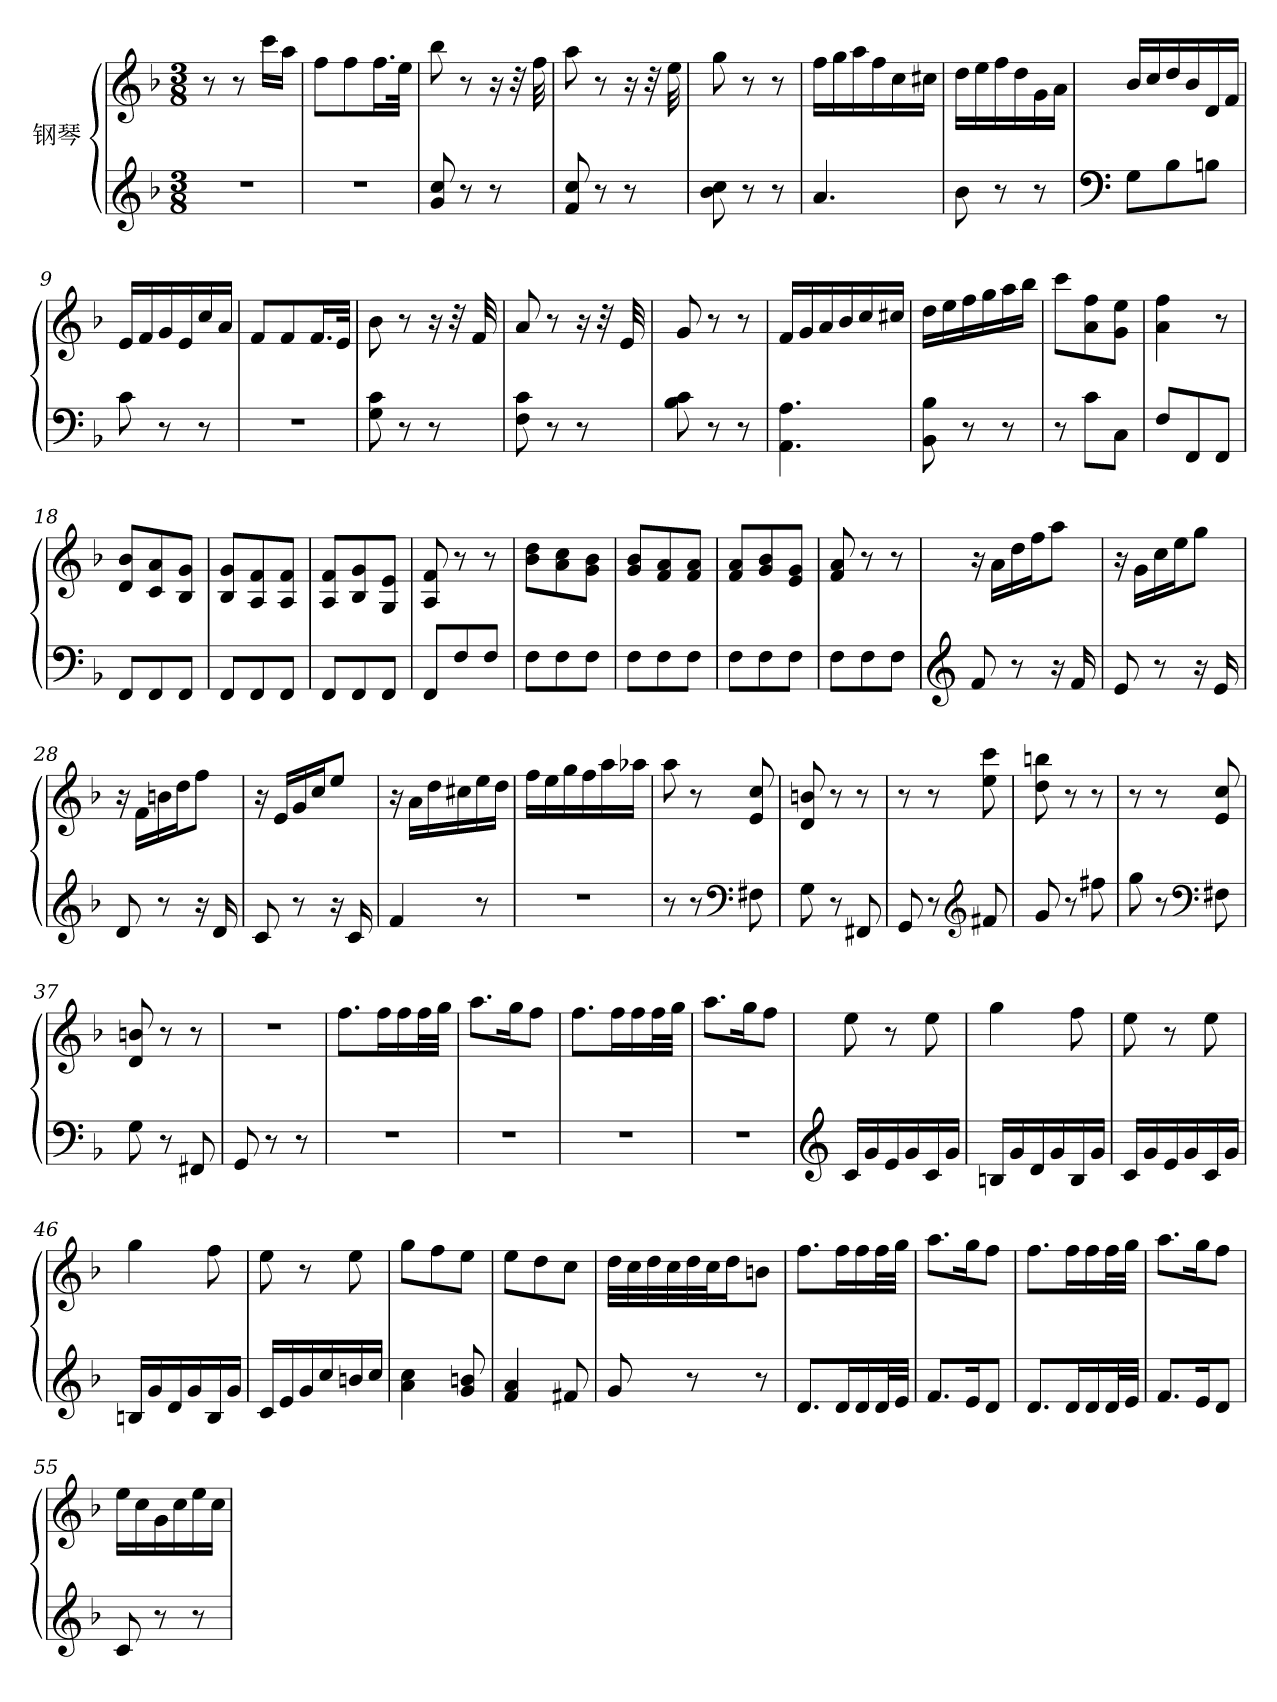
**kern	**kern
*part2	*part1
*staff2	*staff1
*I"钢琴	*I"钢琴
*clefG2	*clefG2
*k[b-]	*k[b-]
*M3/8	*M3/8
*MM120	*MM120
=1	=1
4.r	8r
.	8r
.	16ccc\LL
.	16aa\JJ
=2	=2
4.r	8ff\L
.	8ff\
.	16.ff\L
.	32ee\JJk
=3	=3
8g/ 8cc/	8bb-\
8r	8r
8r	16r
.	32r
.	32ff\
=4	=4
8f/ 8cc/	8aa\
8r	8r
8r	16r
.	32r
.	32ee\
=5	=5
8b-\ 8cc\	8gg\
8r	8r
8r	8r
=6	=6
4.a/	16ff\LL
.	16gg\
.	16aa\
.	16ff\
.	16cc\
.	16cc#X\JJ
=7	=7
8b-\	16dd\LL
.	16ee\
8r	16ff\
.	16dd\
8r	16g\
.	16a\JJ
!!LO:LB:g=z
=8	=8
*clefF4	*
8G\L	16b-/LL
.	16cc/
8B-\	16dd/
.	16b-/
8Bn\J	16d/
.	16f/JJ
=9	=9
8c\	16e/LL
.	16f/
8r	16g/
.	16e/
8r	16cc/
.	16a/JJ
=10	=10
4.r	8f/L
.	8f/
.	16.f/L
.	32e/JJk
=11	=11
8G\ 8c\	8b-\
8r	8r
8r	16r
.	32r
.	32f/
=12	=12
8F\ 8c\	8a/
8r	8r
8r	16r
.	32r
.	32e/
=13	=13
8B-\ 8c\	8g/
8r	8r
8r	8r
!!LO:LB:g=z
=14	=14
4.AA\ 4.A\	16f/LL
.	16g/
.	16a/
.	16b-/
.	16cc/
.	16cc#X/JJ
=15	=15
8BB-\ 8B-\	16dd\LL
.	16ee\
8r	16ff\
.	16gg\
8r	16aa\
.	16bb-\JJ
=16	=16
8r	8ccc\L
8c\L	8a\ 8ff\
8C\J	8g\ 8ee\J
=17	=17
8F/L	4a\ 4ff\
8FF/	.
8FF/J	8r
=18	=18
8FF/L	8d/ 8b-/L
8FF/	8c/ 8a/
8FF/J	8B-/ 8g/J
=19	=19
8FF/L	8B-/ 8g/L
8FF/	8A/ 8f/
8FF/J	8A/ 8f/J
=20	=20
8FF/L	8A/ 8f/L
8FF/	8B-/ 8g/
8FF/J	8G/ 8e/J
=21	=21
8FF/L	8A/ 8f/
8F/	8r
8F/J	8r
!!LO:LB:g=z
=22	=22
8F\L	8b-\ 8dd\L
8F\	8a\ 8cc\
8F\J	8g\ 8b-\J
=23	=23
8F\L	8g/ 8b-/L
8F\	8f/ 8a/
8F\J	8f/ 8a/J
=24	=24
8F\L	8f/ 8a/L
8F\	8g/ 8b-/
8F\J	8e/ 8g/J
=25	=25
8F\L	8f/ 8a/
8F\	8r
8F\J	8r
=26	=26
*clefG2	*
8f/	16r
.	16a\LL
8r	16dd\
.	16ff\J
16r	8aa\J
16f/	.
=27	=27
8e/	16r
.	16g\LL
8r	16cc\
.	16ee\J
16r	8gg\J
16e/	.
=28	=28
8d/	16r
.	16f\LL
8r	16bn\
.	16dd\J
16r	8ff\J
16d/	.
!!LO:LB:g=z
=29	=29
8c/	16r
.	16e/LL
8r	16g/
.	16cc/J
16r	8ee/J
16c/	.
=30	=30
4f/	16r
.	16a\LL
.	16dd\
.	16cc#X\
8r	16ee\
.	16dd\JJ
=31	=31
4.r	16ff\LL
.	16ee\
.	16gg\
.	16ff\
.	16aa\
.	16aa-X\JJ
=32	=32
8r	8aa\
8r	8r
*clefF4	*
8F#X\	8e/ 8cc/
=33	=33
8G\	8d/ 8bn/
8r	8r
8FF#X/	8r
=34	=34
8GG/	8r
8r	8r
*clefG2	*
8f#X/	8ee\ 8ccc\
!!LO:LB:g=z
=35	=35
8g/	8dd\ 8bbn\
8r	8r
8ff#X\	8r
=36	=36
8gg\	8r
8r	8r
*clefF4	*
8F#X\	8e/ 8cc/
=37	=37
8G\	8d/ 8bn/
8r	8r
8FF#X/	8r
=38	=38
8GG/	4.r
8r	.
8r	.
=39	=39
4.r	8.ff\L
.	16ff\L
.	16ff\
.	32ff\L
.	32gg\JJJ
=40	=40
4.r	8.aa\L
.	16gg\K
.	8ff\J
=41	=41
4.r	8.ff\L
.	16ff\L
.	16ff\
.	32ff\L
.	32gg\JJJ
!!LO:PB:g=z
=42	=42
4.r	8.aa\L
.	16gg\K
.	8ff\J
=43	=43
*clefG2	*
16c/LL	8ee\
16g/	.
16e/	8r
16g/	.
16c/	8ee\
16g/JJ	.
=44	=44
16Bn/LL	4gg\
16g/	.
16d/	.
16g/	.
16B/	8ff\
16g/JJ	.
=45	=45
16c/LL	8ee\
16g/	.
16e/	8r
16g/	.
16c/	8ee\
16g/JJ	.
=46	=46
16Bn/LL	4gg\
16g/	.
16d/	.
16g/	.
16B/	8ff\
16g/JJ	.
=47	=47
16c/LL	8ee\
16e/	.
16g/	8r
16cc/	.
16bn/	8ee\
16cc/JJ	.
!!LO:LB:g=z
=48	=48
4a\ 4cc\	8gg\L
.	8ff\
8g/ 8bn/	8ee\J
=49	=49
4f/ 4a/	8ee\L
.	8dd\
8f#X/	8cc\J
=50	=50
8g/	32dd\LLL
.	32cc\
.	32dd\
.	32cc\
8r	32dd\
.	32cc\J
.	16dd\J
8r	8bn\J
=51	=51
8.d/L	8.ff\L
16d/L	16ff\L
16d/	16ff\
32d/L	32ff\L
32e/JJJ	32gg\JJJ
=52	=52
8.f/L	8.aa\L
16e/K	16gg\K
8d/J	8ff\J
=53	=53
8.d/L	8.ff\L
16d/L	16ff\L
16d/	16ff\
32d/L	32ff\L
32e/JJJ	32gg\JJJ
=54	=54
8.f/L	8.aa\L
16e/K	16gg\K
8d/J	8ff\J
!!LO:LB:g=z
=55	=55
8c/	16ee\LL
.	16cc\
8r	16g\
.	16cc\
8r	16ee\
.	16cc\JJ
=	=
*-	*-
